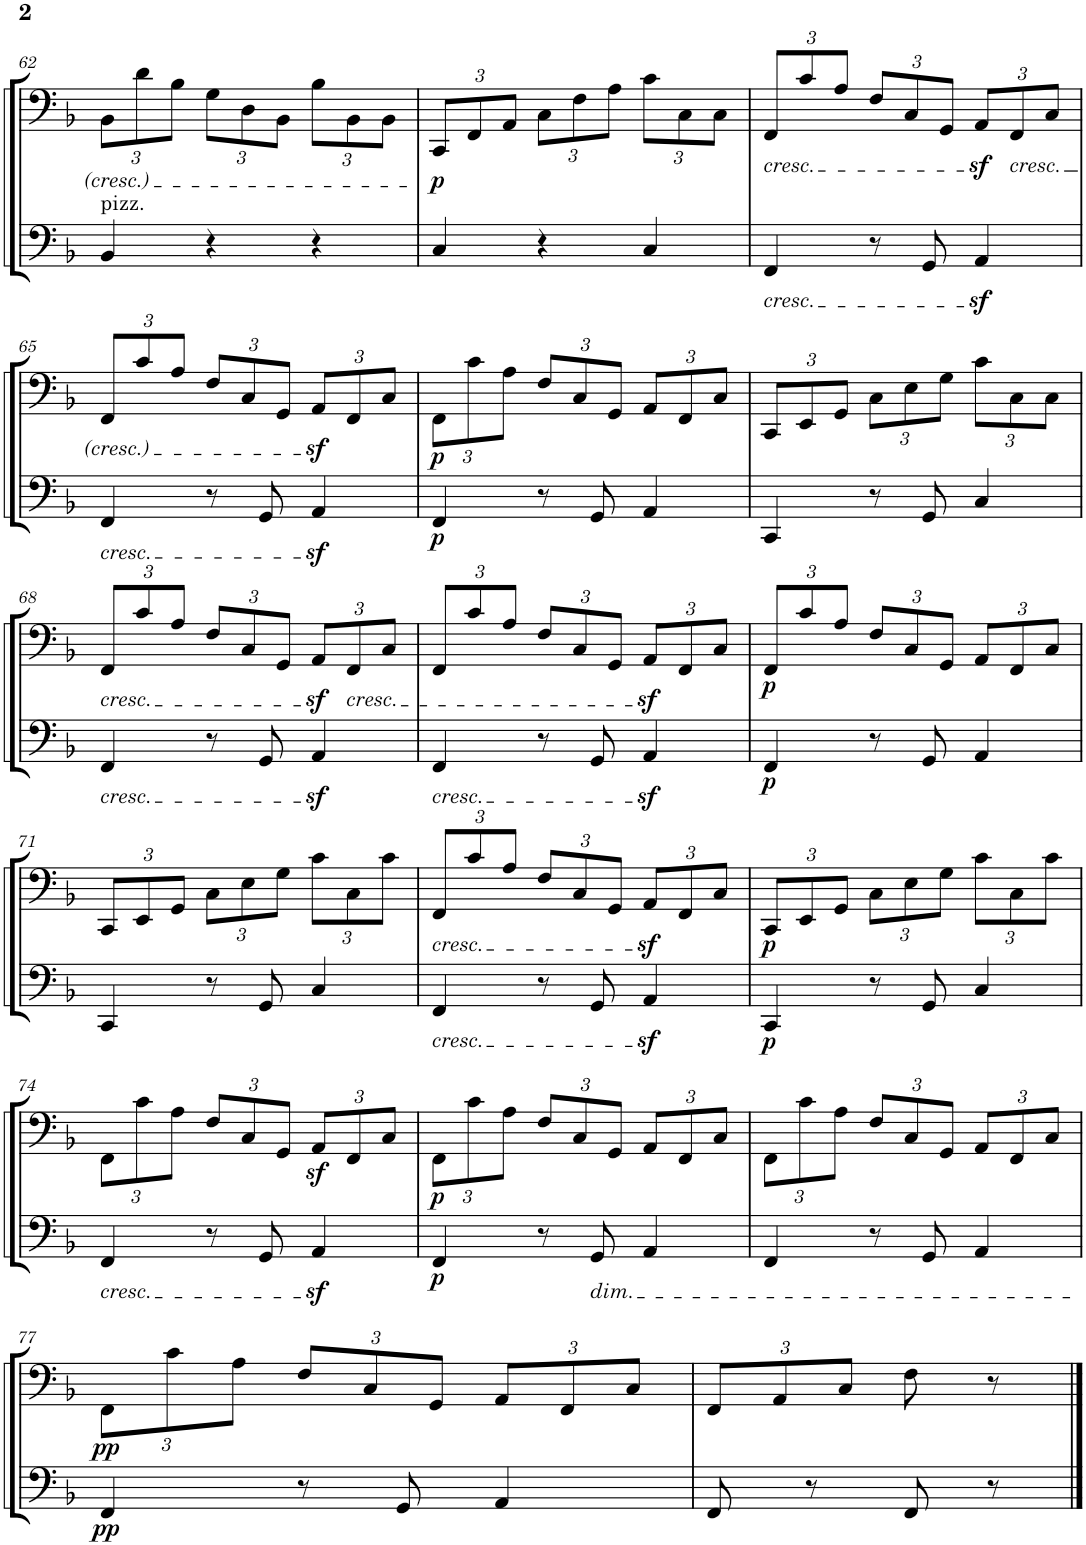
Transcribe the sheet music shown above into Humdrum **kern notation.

**kern	**dynam	**kern	**dynam
*part2	*part2	*part1	*part1
*staff2	*staff2	*staff1	*staff1
*I"Cello 2	*	*I"Cello 1	*
!!LO:PB:g=z
*clefF4	*	*clefF4	*
*k[b-]	*	*k[b-]	*
*M3/4	*	*M3/4	*
*	*	*Xbrackettup	*
=62	=62	=62	=62
!LO:TX:a:t=pizz.	!	!	!
4BB-/	.	12BB-\L	.
.	.	12d\	.
.	.	12B-\J	.
4r	.	12G\L	.
.	.	12D\	.
.	.	12BB-\J	.
4r	.	12B-\L	.
.	.	12BB-\	.
.	.	12BB-\J	.
=63	=63	=63	=63
!	!	!	!LO:DY:b
4C/	.	12CC/L	p
.	.	12FF/	.
.	.	12AA/J	.
4r	.	12C\L	.
.	.	12F\	.
.	.	12A\J	.
4C/	.	12c\L	.
.	.	12C\	.
.	.	12C\J	.
=64	=64	=64	=64
!	!	!LO:TX:b:i:t=cresc.	!
!LO:TX:b:i:t=cresc.	!	!	!
4FF/	.	12FF/L	.
.	.	12c/	.
.	.	12A/J	.
8r	.	12F/L	.
.	.	12C/	.
8GG/	.	.	.
.	.	12GG/J	.
4AAz</	.	12AAz</L	.
!	!	!LO:TX:b:i:t=cresc.	!
.	.	12FF/	.
.	.	12C/J	.
!!LO:LB:g=z
=65	=65	=65	=65
!LO:TX:b:i:t=cresc.	!	!	!
4FF/	.	12FF/L	.
.	.	12c/	.
.	.	12A/J	.
8r	.	12F/L	.
.	.	12C/	.
8GG/	.	.	.
.	.	12GG/J	.
4AAz</	.	12AAz</L	.
.	.	12FF/	.
.	.	12C/J	.
=66	=66	=66	=66
!	!LO:DY:b	!	!LO:DY:b
4FF/	p	12FF\L	p
.	.	12c\	.
.	.	12A\J	.
8r	.	12F/L	.
.	.	12C/	.
8GG/	.	.	.
.	.	12GG/J	.
4AA/	.	12AA/L	.
.	.	12FF/	.
.	.	12C/J	.
=67	=67	=67	=67
4CC/	.	12CC/L	.
.	.	12EE/	.
.	.	12GG/J	.
8r	.	12C\L	.
.	.	12E\	.
8GG/	.	.	.
.	.	12G\J	.
4C/	.	12c\L	.
.	.	12C\	.
.	.	12C\J	.
!!LO:LB:g=z
=68	=68	=68	=68
!	!	!LO:TX:b:i:t=cresc.	!
!LO:TX:b:i:t=cresc.	!	!	!
4FF/	.	12FF/L	.
.	.	12c/	.
.	.	12A/J	.
8r	.	12F/L	.
.	.	12C/	.
8GG/	.	.	.
.	.	12GG/J	.
4AAz</	.	12AAz</L	.
!	!	!LO:TX:b:i:t=cresc.	!
.	.	12FF/	.
.	.	12C/J	.
=69	=69	=69	=69
!LO:TX:b:i:t=cresc.	!	!	!
4FF/	.	12FF/L	.
.	.	12c/	.
.	.	12A/J	.
8r	.	12F/L	.
.	.	12C/	.
8GG/	.	.	.
.	.	12GG/J	.
4AAz</	.	12AAz</L	.
.	.	12FF/	.
.	.	12C/J	.
=70	=70	=70	=70
!	!LO:DY:b	!	!LO:DY:b
4FF/	p	12FF/L	p
.	.	12c/	.
.	.	12A/J	.
8r	.	12F/L	.
.	.	12C/	.
8GG/	.	.	.
.	.	12GG/J	.
4AA/	.	12AA/L	.
.	.	12FF/	.
.	.	12C/J	.
!!LO:LB:g=z
=71	=71	=71	=71
4CC/	.	12CC/L	.
.	.	12EE/	.
.	.	12GG/J	.
8r	.	12C\L	.
.	.	12E\	.
8GG/	.	.	.
.	.	12G\J	.
4C/	.	12c\L	.
.	.	12C\	.
.	.	12c\J	.
=72	=72	=72	=72
!	!	!LO:TX:b:i:t=cresc.	!
!LO:TX:b:i:t=cresc.	!	!	!
4FF/	.	12FF/L	.
.	.	12c/	.
.	.	12A/J	.
8r	.	12F/L	.
.	.	12C/	.
8GG/	.	.	.
.	.	12GG/J	.
4AAz</	.	12AAz</L	.
.	.	12FF/	.
.	.	12C/J	.
=73	=73	=73	=73
!	!LO:DY:b	!	!LO:DY:b
4CC/	p	12CC/L	p
.	.	12EE/	.
.	.	12GG/J	.
8r	.	12C\L	.
.	.	12E\	.
8GG/	.	.	.
.	.	12G\J	.
4C/	.	12c\L	.
.	.	12C\	.
.	.	12c\J	.
!!LO:LB:g=z
=74	=74	=74	=74
!LO:TX:b:i:t=cresc.	!	!	!
4FF/	.	12FF\L	.
.	.	12c\	.
.	.	12A\J	.
8r	.	12F/L	.
.	.	12C/	.
8GG/	.	.	.
.	.	12GG/J	.
4AAz</	.	12AAz</L	.
.	.	12FF/	.
.	.	12C/J	.
=75	=75	=75	=75
!	!LO:DY:b	!	!LO:DY:b
4FF/	p	12FF\L	p
.	.	12c\	.
.	.	12A\J	.
8r	.	12F/L	.
.	.	12C/	.
!LO:TX:b:i:t=dim.	!	!	!
8GG/	.	.	.
.	.	12GG/J	.
4AA/	.	12AA/L	.
.	.	12FF/	.
.	.	12C/J	.
=76	=76	=76	=76
4FF/	.	12FF\L	.
.	.	12c\	.
.	.	12A\J	.
8r	.	12F/L	.
.	.	12C/	.
8GG/	.	.	.
.	.	12GG/J	.
4AA/	.	12AA/L	.
.	.	12FF/	.
.	.	12C/J	.
!!LO:LB:g=z
=77	=77	=77	=77
!	!LO:DY:b	!	!LO:DY:b
4FF/	pp	12FF\L	pp
.	.	12c\	.
.	.	12A\J	.
8r	.	12F/L	.
.	.	12C/	.
8GG/	.	.	.
.	.	12GG/J	.
4AA/	.	12AA/L	.
.	.	12FF/	.
.	.	12C/J	.
=78	=78	=78	=78
8FF/	.	12FF/L	.
.	.	12AA/	.
8r	.	.	.
.	.	12C/J	.
8FF/	.	8F\	.
8r	.	8r	.
==	==	==	==
*-	*-	*-	*-
